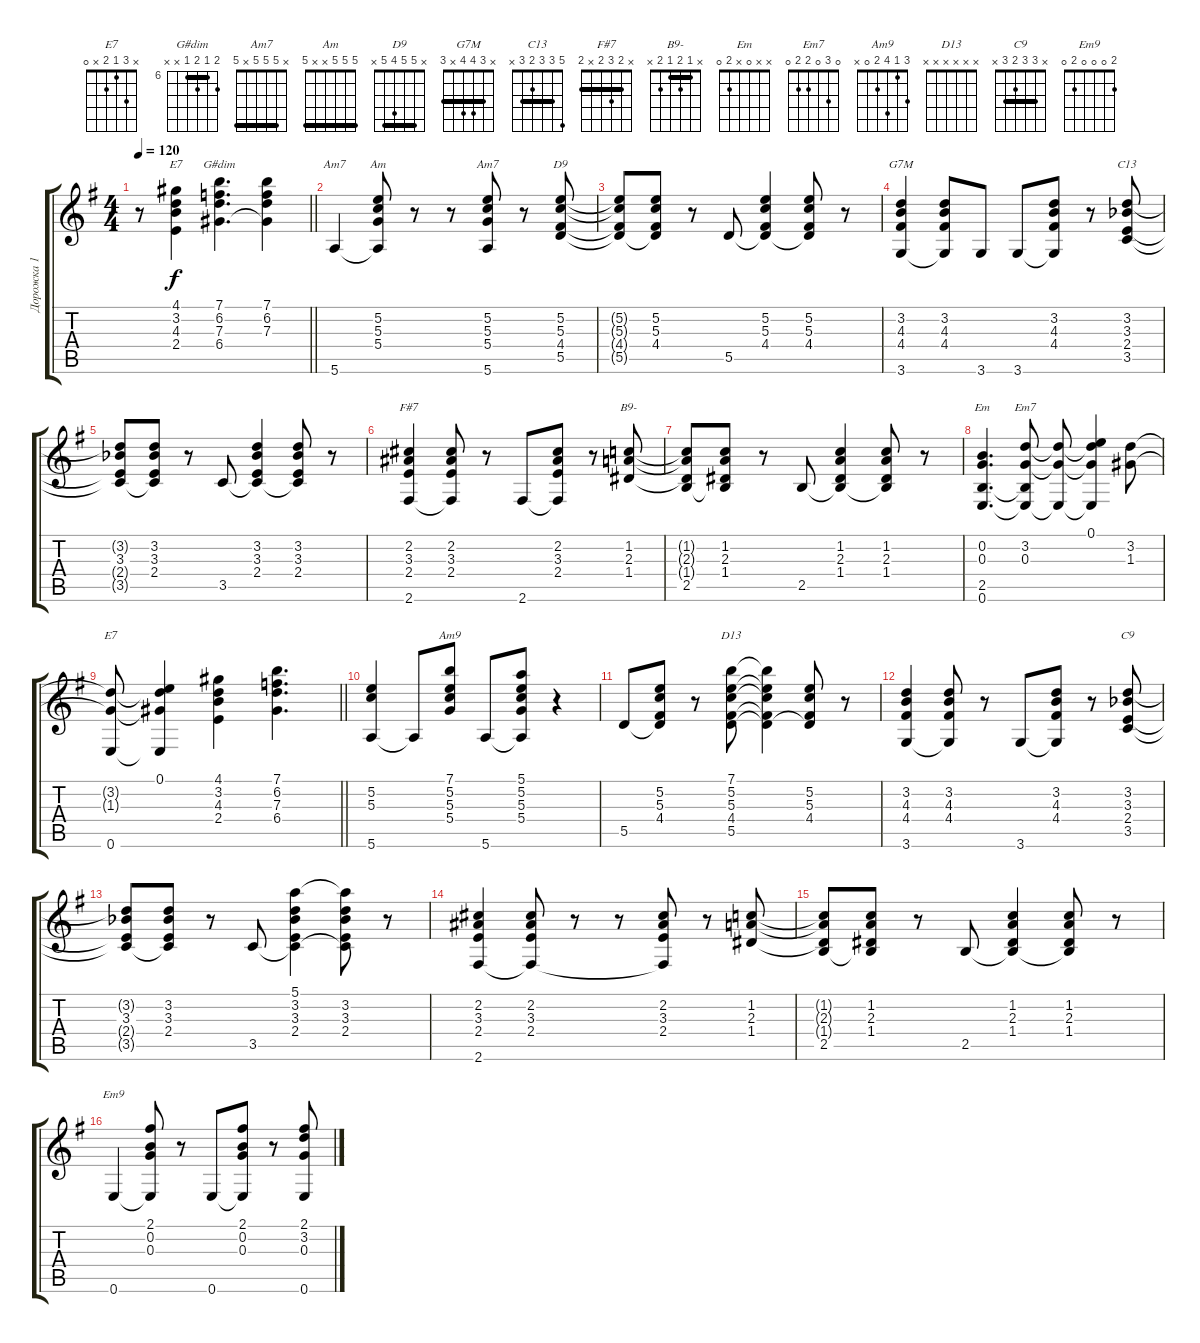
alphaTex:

\track ("Дорожка 1" "Дорожка 1") {instrument acousticguitarsteel}
\staff {score tabs}
\tuning (E4 B3 G3 D3 A2 E2) {hide}
\chord ("E7" 4 3 4 2 x x)
\chord ("G#dim" 7 6 7 6 x x) {firstfret 6 barre 6}
\chord ("Am7" x 1 0 2 0 x)
\chord ("Am" 5 5 5 x x 5) {barre 5}
\chord ("Am7" x 5 5 5 x 5) {barre 5}
\chord ("D9" x 5 5 4 5 x) {barre 5}
\chord ("G7M" x 3 4 4 x 3) {barre 3}
\chord ("C13" 5 3 3 2 3 x) {barre 3}
\chord ("F#7" x 2 3 2 x 2) {barre 2}
\chord ("B9-" x 1 2 1 2 x) {barre 1}
\chord ("Em" x x 0 x 2 0)
\chord ("Em7" 0 3 0 2 2 0)
\chord ("E7" x 3 1 2 x 0)
\chord ("Am9" 3 1 4 2 0 x)
\chord ("D13" x x x x x x)
\chord ("C9" x 3 3 2 3 x) {barre 3}
\chord ("Em9" 2 0 0 0 2 0)
\ts (4 4)
\tempo 120
\clef g2
\barLineRight lightlight
\ks g
r.8{dy f} (4.1 3.2 4.3 2.4).4{ch "E7"} (7.1 6.2 7.3 6.4).4{d ch "G#dim"} (7.1 6.2 7.3 6.4{t}).4 |
5.6.4{ch "Am7"} (5.2 5.3 5.4 5.6{t}).8{ch "Am"} r.8 r.8 (5.2 5.3 5.4 5.6).8{ch "Am7"} r.8 (5.2 5.3 4.4 5.5).8{ch "D9"} |
(5.2{t} 5.3{t} 4.4{t} 5.5{t}).8 (5.2 5.3 4.4 5.5{t}).8 r.8 5.5.8 (5.2 5.3 4.4 5.5{t}).4 (5.2 5.3 4.4 5.5{t}).8 r.8 |
(3.2 4.3 4.4 3.6).4{ch "G7M"} (3.2 4.3 4.4 3.6{t}).8 3.6.8 3.6.8 (3.2 4.3 4.4 3.6{t}).8 r.8 (3.2 3.3{acc b} 2.4 3.5).8{ch "C13"} |
(3.2{t} 3.3{acc b} 2.4{t} 3.5{t}).8 (3.2 3.3{acc b} 2.4 3.5{t}).8 r.8 3.5.8 (3.2 3.3{acc b} 2.4 3.5{t}).4 (3.2 3.3{acc b} 2.4 3.5{t}).8 r.8 |
(2.2 3.3 2.4 2.6).4{ch "F#7"} (2.2 3.3 2.4 2.6{t}).8 r.8 2.6.8 (2.2 3.3 2.4 2.6{t}).8 r.8 (1.2 2.3 1.4).8{ch "B9-"} |
(1.2{t} 2.3{t} 1.4{t} 2.5).8 (1.2 2.3 1.4 2.5{t}).8 r.8 2.5.8 (1.2 2.3 1.4 2.5{t}).4 (1.2 2.3 1.4 2.5{t}).8 r.8 |
(0.2 0.3 2.5 0.6).4{d ch "Em"} (3.2 0.3 2.5{t} 0.6{t}).8{ch "Em7"} (3.2{t} 0.3{t} 0.6{t}).8 (0.1 3.2{t} 0.3{t} 0.6{t}).4 (3.2 1.3).8 |
\barLineRight lightlight
(3.2{t} 1.3{t} 0.6).8{ch "E7"} (0.1 3.2{t} 1.3{t} 0.6{t}).4 (4.1 3.2 4.3 2.4).4 (7.1 6.2 7.3 6.4).4{d} |
(5.2 5.3 5.6).4 5.6{t}.8 (7.1 5.2 5.3 5.4).8{ch "Am9"} 5.6.8 (5.1 5.2 5.3 5.4 5.6{t}).8 r.4 |
5.5.8 (5.2 5.3 4.4 5.5{t}).8 r.8 (7.1 5.2 5.3 4.4 5.5).8{ch "D13"} (7.1{t} 5.2{t} 5.3{t} 4.4{t} 5.5{t}).4 (5.2 5.3 4.4 5.5{t}).8 r.8 |
(3.2 4.3 4.4 3.6).4 (3.2 4.3 4.4 3.6{t}).8 r.8 3.6.8 (3.2 4.3 4.4 3.6{t}).8 r.8 (3.2 3.3{acc b} 2.4 3.5).8{ch "C9"} |
(3.2{t} 3.3{acc b} 2.4{t} 3.5{t}).8 (3.2 3.3{acc b} 2.4 3.5{t}).8 r.8 3.5.8 (5.1 3.2 3.3{acc b} 2.4 3.5{t}).4 (5.1{t} 3.2 3.3{acc b} 2.4 3.5{t}).8 r.8 |
(2.2 3.3 2.4 2.6).4 (2.2 3.3 2.4 2.6{t}).8 r.8 r.8 (2.2 3.3 2.4 2.6{t}).8 r.8 (1.2 2.3 1.4).8 |
(1.2{t} 2.3{t} 1.4{t} 2.5).8 (1.2 2.3 1.4 2.5{t}).8 r.8 2.5.8 (1.2 2.3 1.4 2.5{t}).4 (1.2 2.3 1.4 2.5{t}).8 r.8 |
0.6.4{ch "Em9"} (2.1 0.2 0.3 0.6{t}).8 r.8 0.6.8 (2.1 0.2 0.3 0.6{t}).8 r.8 (2.1 3.2 0.3 0.6).8
